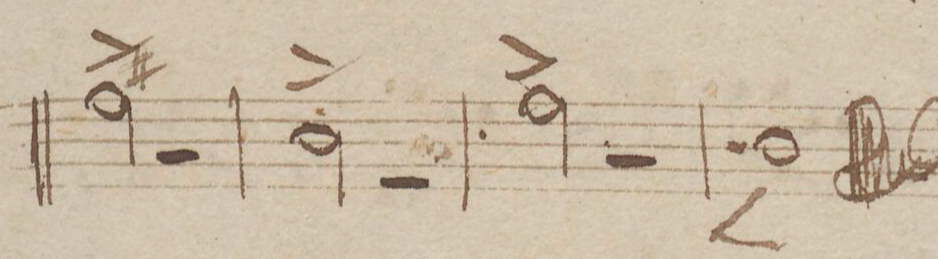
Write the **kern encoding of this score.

**kern	**dynam
*I"Organ.	*
*clefF4	*
*k[b-]	*
*met(c|)	*
*M2/2	*
2A^\	.
2r	.
=93	=93
2D^\	.
2r	.
=94	=94
2A^\	.
2r	.
=95	=95
1D	<[
==	==
*-	*-
